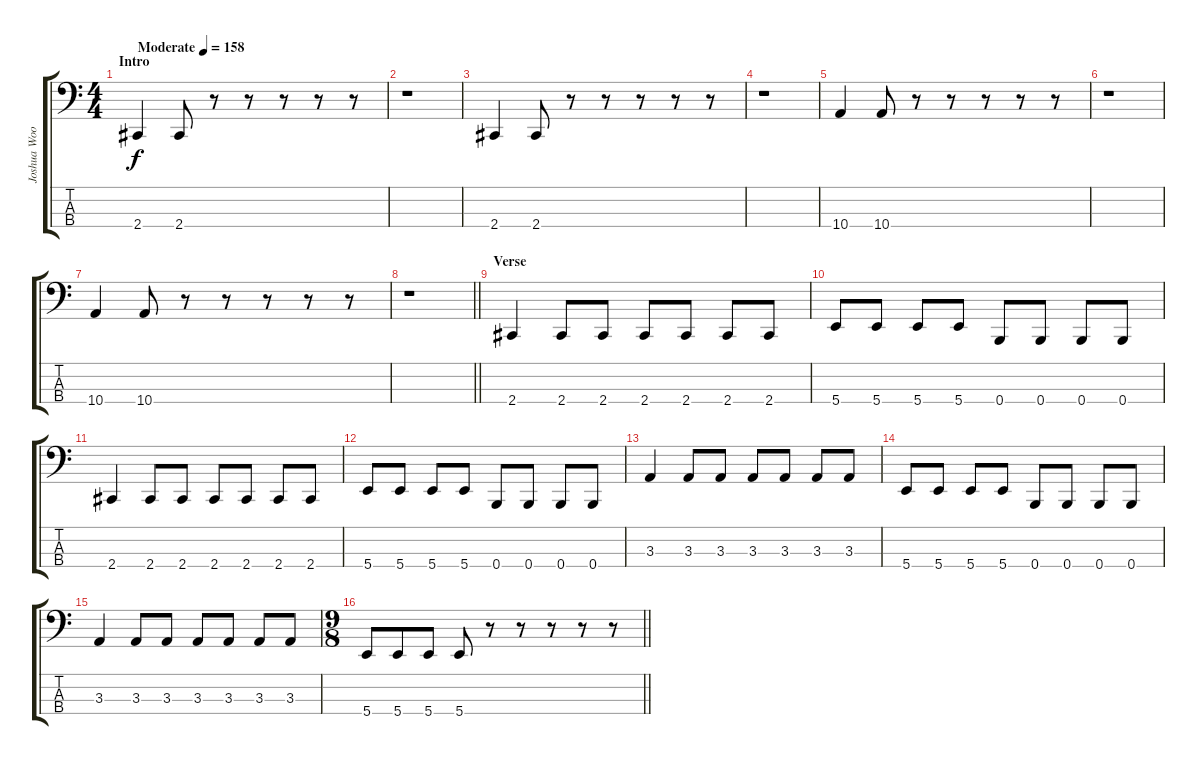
\track ("Joshua Woodward" "Joshua Woo") {instrument electricbasspick}
\staff {score tabs}
\tuning (E2 B1 Gb1 B0) {hide}
\ts (4 4)
\section ("" "Intro")
\tempo (158 "Moderate")
\clef f4
\ks c
2.4.4{dy f instrument electricbasspick} 2.4.8 r.8 r.8 r.8 r.8 r.8 |
r.1 |
2.4.4 2.4.8 r.8 r.8 r.8 r.8 r.8 |
r.1 |
10.4.4 10.4.8 r.8 r.8 r.8 r.8 r.8 |
r.1 |
10.4.4 10.4.8 r.8 r.8 r.8 r.8 r.8 |
\barLineRight lightlight
r.1 |
\section ("" "Verse")
2.4.4 2.4.8 2.4.8 2.4.8 2.4.8 2.4.8 2.4.8 |
5.4.8 5.4.8 5.4.8 5.4.8 0.4.8 0.4.8 0.4.8 0.4.8 |
2.4.4 2.4.8 2.4.8 2.4.8 2.4.8 2.4.8 2.4.8 |
5.4.8 5.4.8 5.4.8 5.4.8 0.4.8 0.4.8 0.4.8 0.4.8 |
3.3.4 3.3.8 3.3.8 3.3.8 3.3.8 3.3.8 3.3.8 |
5.4.8 5.4.8 5.4.8 5.4.8 0.4.8 0.4.8 0.4.8 0.4.8 |
3.3.4 3.3.8 3.3.8 3.3.8 3.3.8 3.3.8 3.3.8 |
\ts (9 8)
\barLineRight lightlight
5.4.8 5.4.8 5.4.8 5.4.8 r.8 r.8 r.8 r.8 r.8
